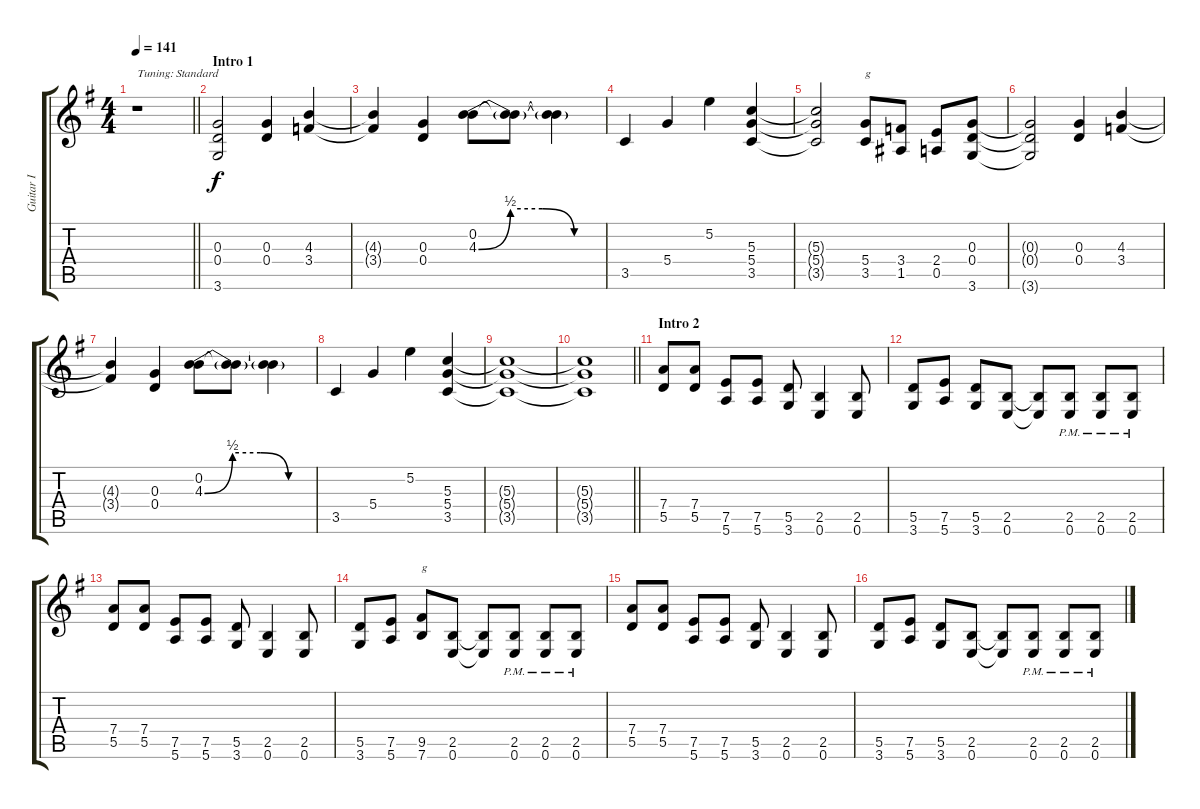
\track ("Guitar I" "Guitar I") {instrument distortionguitar}
\staff {score tabs}
\tuning (E4 B3 G3 D3 A2 E2) {hide}
\ts (4 4)
\tempo 141
\clef g2
\barLineRight lightlight
\ks g
r.1{txt "Tuning: Standard" dy f instrument distortionguitar} |
\section ("" "Intro 1")
(0.3 0.4 3.6).2 (0.3 0.4).4 (4.3 3.4).4 |
(4.3{t} 3.4{t}).4 (0.3 0.4).4 (0.2 4.3{be (custom 0 0 15 2 30 2 45 0 60 0)}).8 (0.2{t} 4.3{t}).8 (0.2{t} 4.3{t}).4 |
3.5.4 5.4.4 5.2.4 (5.3 5.4 3.5).4 |
(5.3{t} 5.4{t} 3.5{t}).2 (5.4 3.5).8{txt "g"} (3.4 1.5).8 (2.4 0.5).8 (0.3 0.4 3.6).8 |
(0.3{t} 0.4{t} 3.6{t}).2 (0.3 0.4).4 (4.3 3.4).4 |
(4.3{t} 3.4{t}).4 (0.3 0.4).4 (0.2 4.3{be (custom 0 0 15 2 30 2 45 0 60 0)}).8 (0.2{t} 4.3{t}).8 (0.2{t} 4.3{t}).4 |
3.5.4 5.4.4 5.2.4 (5.3 5.4 3.5).4 |
(5.3{t} 5.4{t} 3.5{t}).1 |
\barLineRight lightlight
(5.3{t} 5.4{t} 3.5{t}).1 |
\section ("" "Intro 2")
(7.4 5.5).8{balance 8} (7.4 5.5).8 (7.5 5.6).8 (7.5 5.6).8 (5.5 3.6).8 (2.5 0.6).4 (2.5 0.6).8 |
(5.5 3.6).8 (7.5 5.6).8 (5.5 3.6).8 (2.5 0.6).8 (2.5{t} 0.6{t}).8 (2.5{pm} 0.6{pm}).8 (2.5{pm} 0.6{pm}).8 (2.5{pm} 0.6{pm}).8 |
(7.4 5.5).8 (7.4 5.5).8 (7.5 5.6).8 (7.5 5.6).8 (5.5 3.6).8 (2.5 0.6).4 (2.5 0.6).8 |
(5.5 3.6).8 (7.5 5.6).8 (9.5 7.6).8{txt "g"} (2.5 0.6).8 (2.5{t} 0.6{t}).8 (2.5{pm} 0.6{pm}).8 (2.5{pm} 0.6{pm}).8 (2.5{pm} 0.6{pm}).8 |
(7.4 5.5).8 (7.4 5.5).8 (7.5 5.6).8 (7.5 5.6).8 (5.5 3.6).8 (2.5 0.6).4 (2.5 0.6).8 |
(5.5 3.6).8 (7.5 5.6).8 (5.5 3.6).8 (2.5 0.6).8 (2.5{t} 0.6{t}).8 (2.5{pm} 0.6{pm}).8 (2.5{pm} 0.6{pm}).8 (2.5{pm} 0.6{pm}).8
